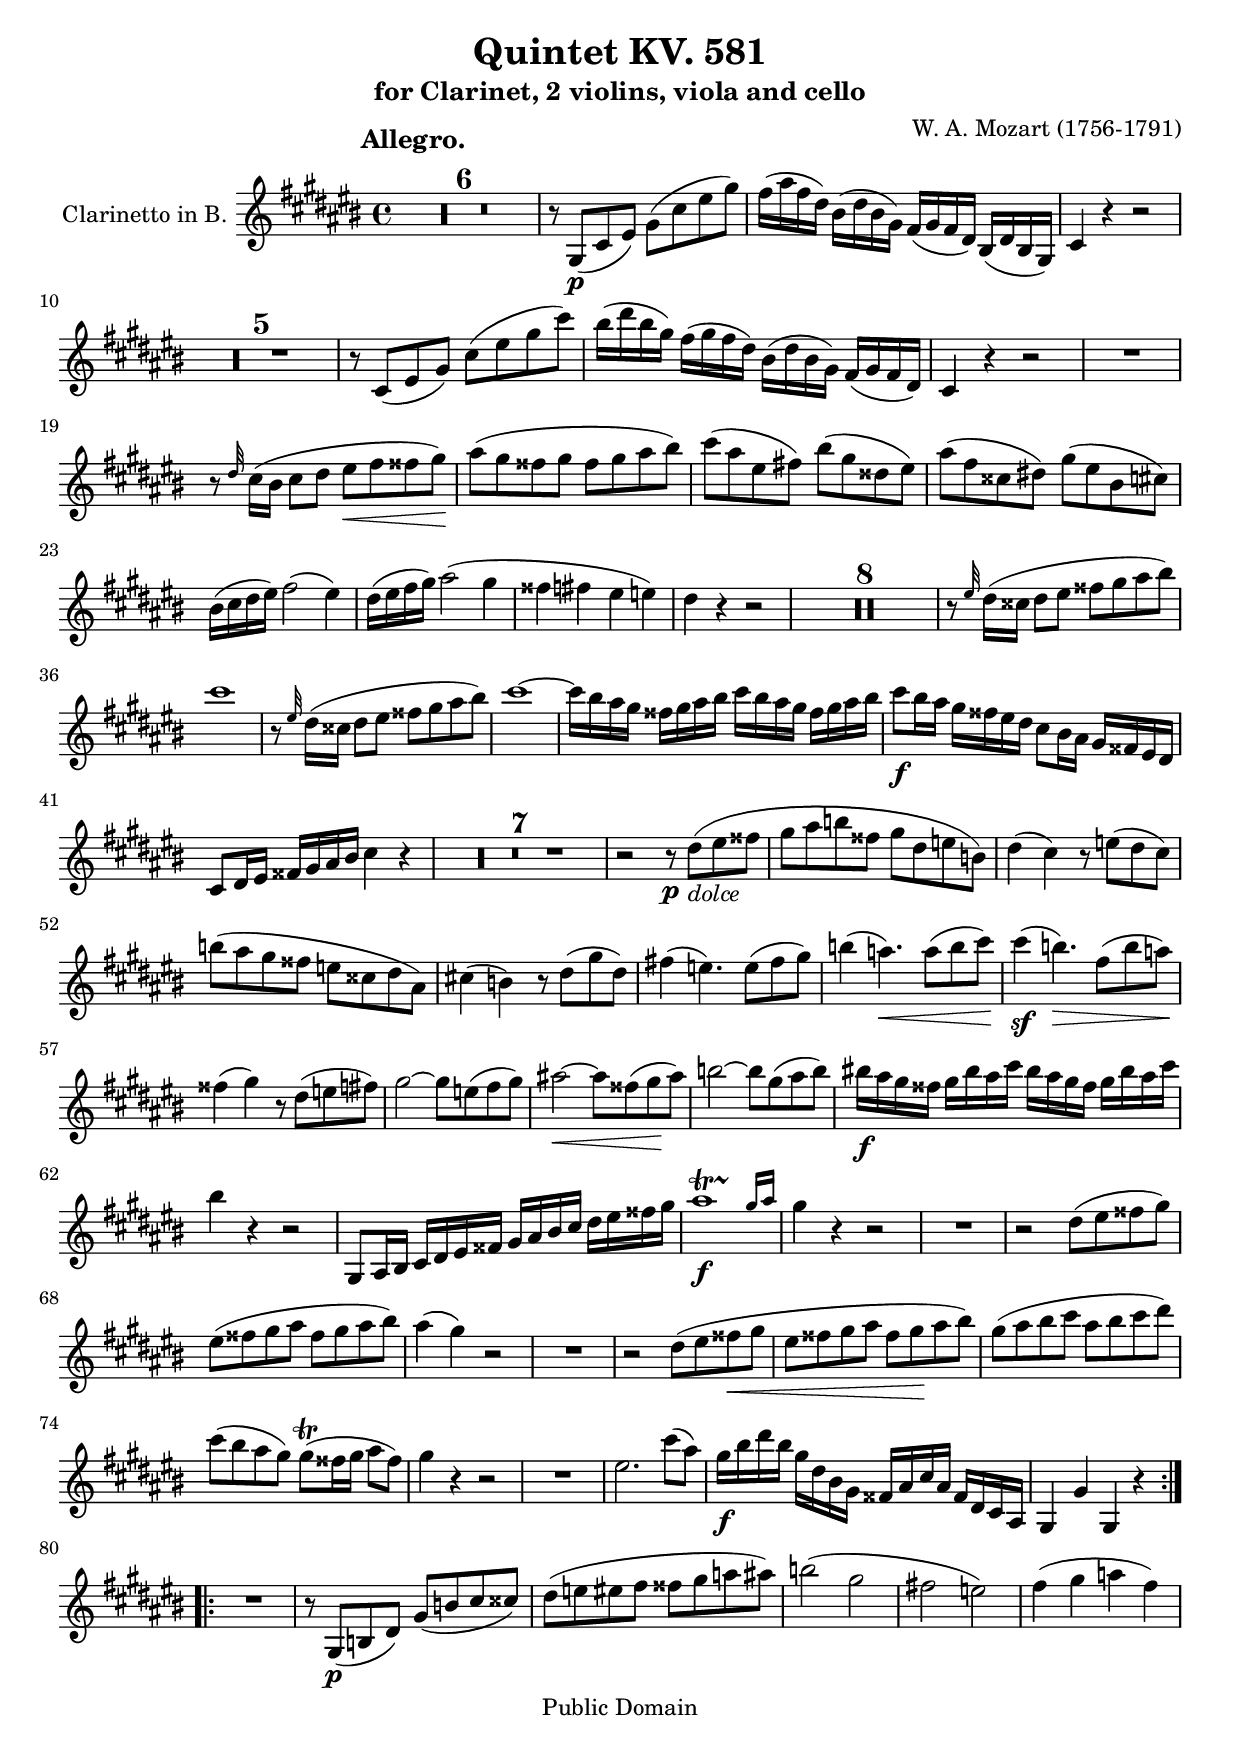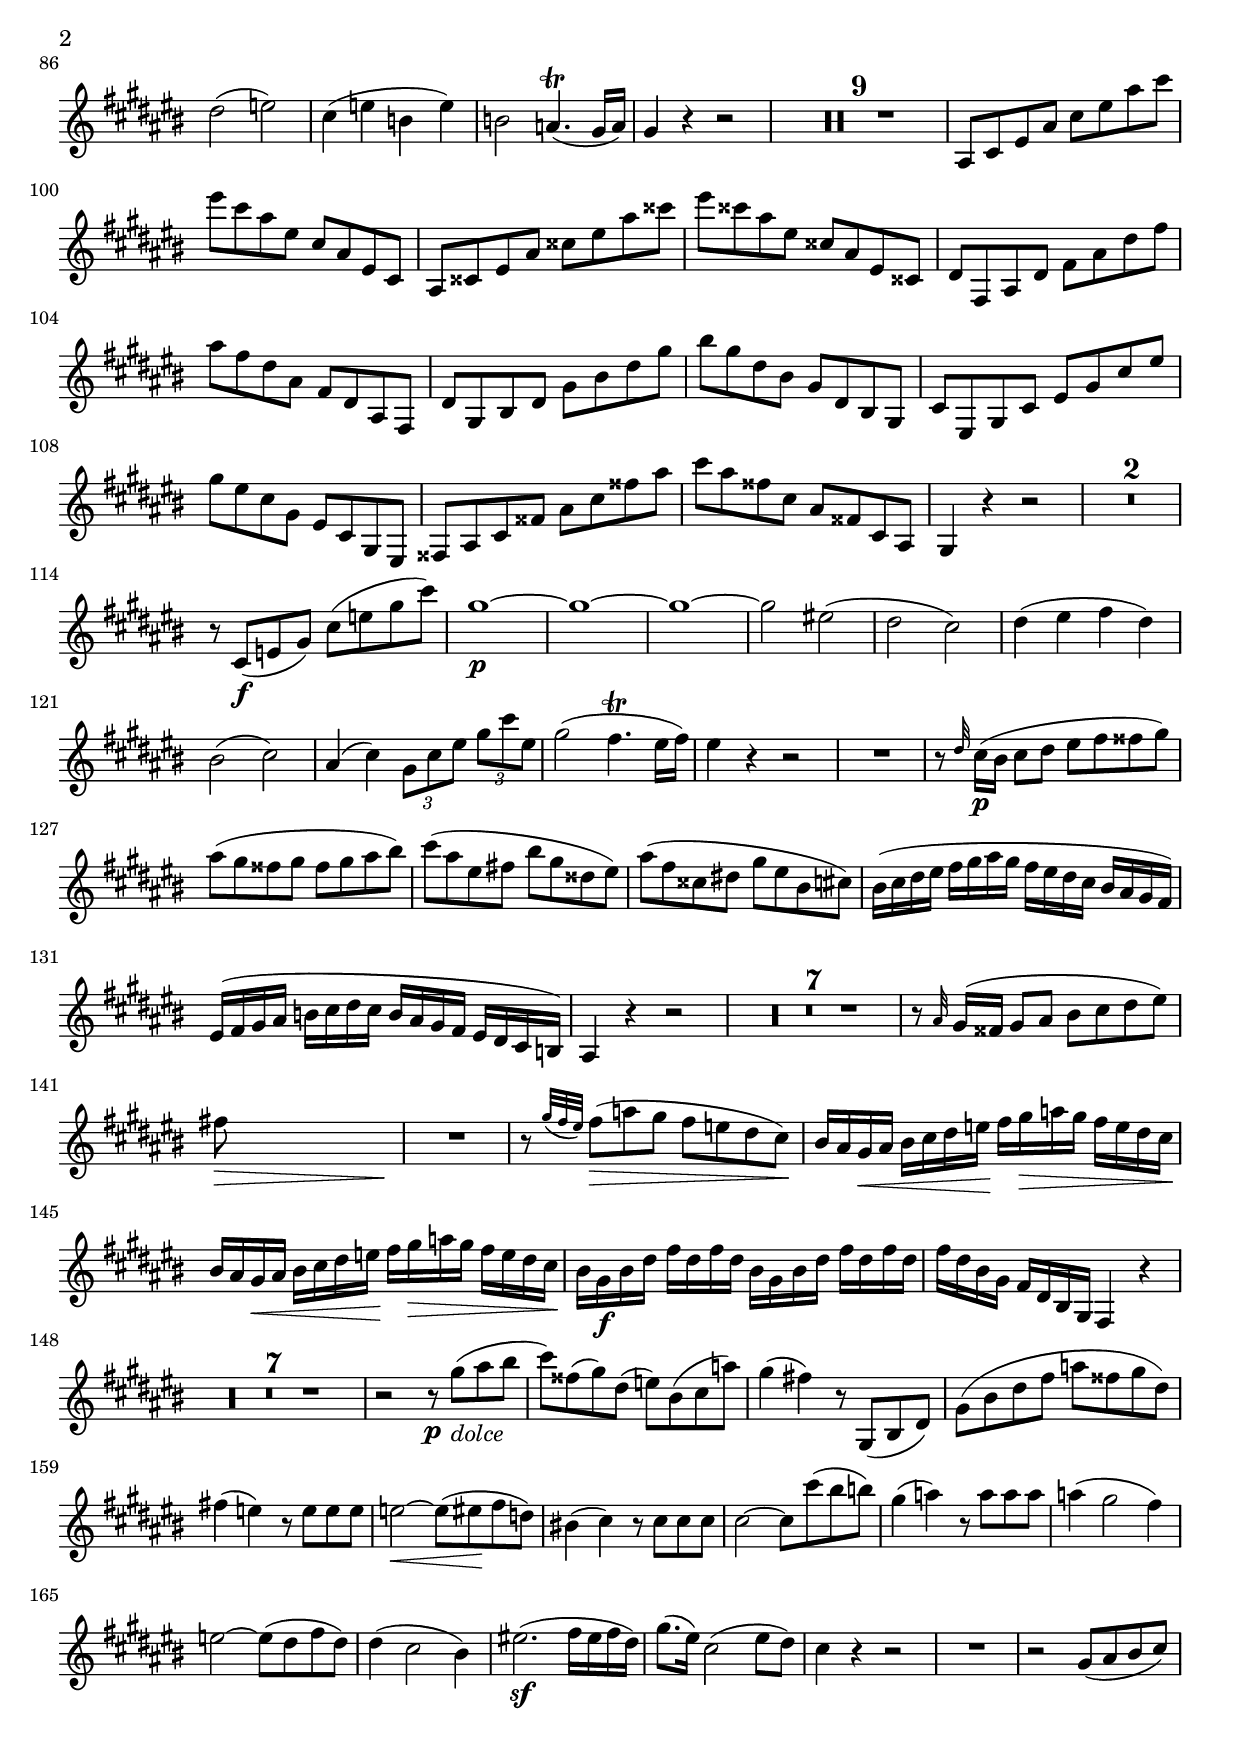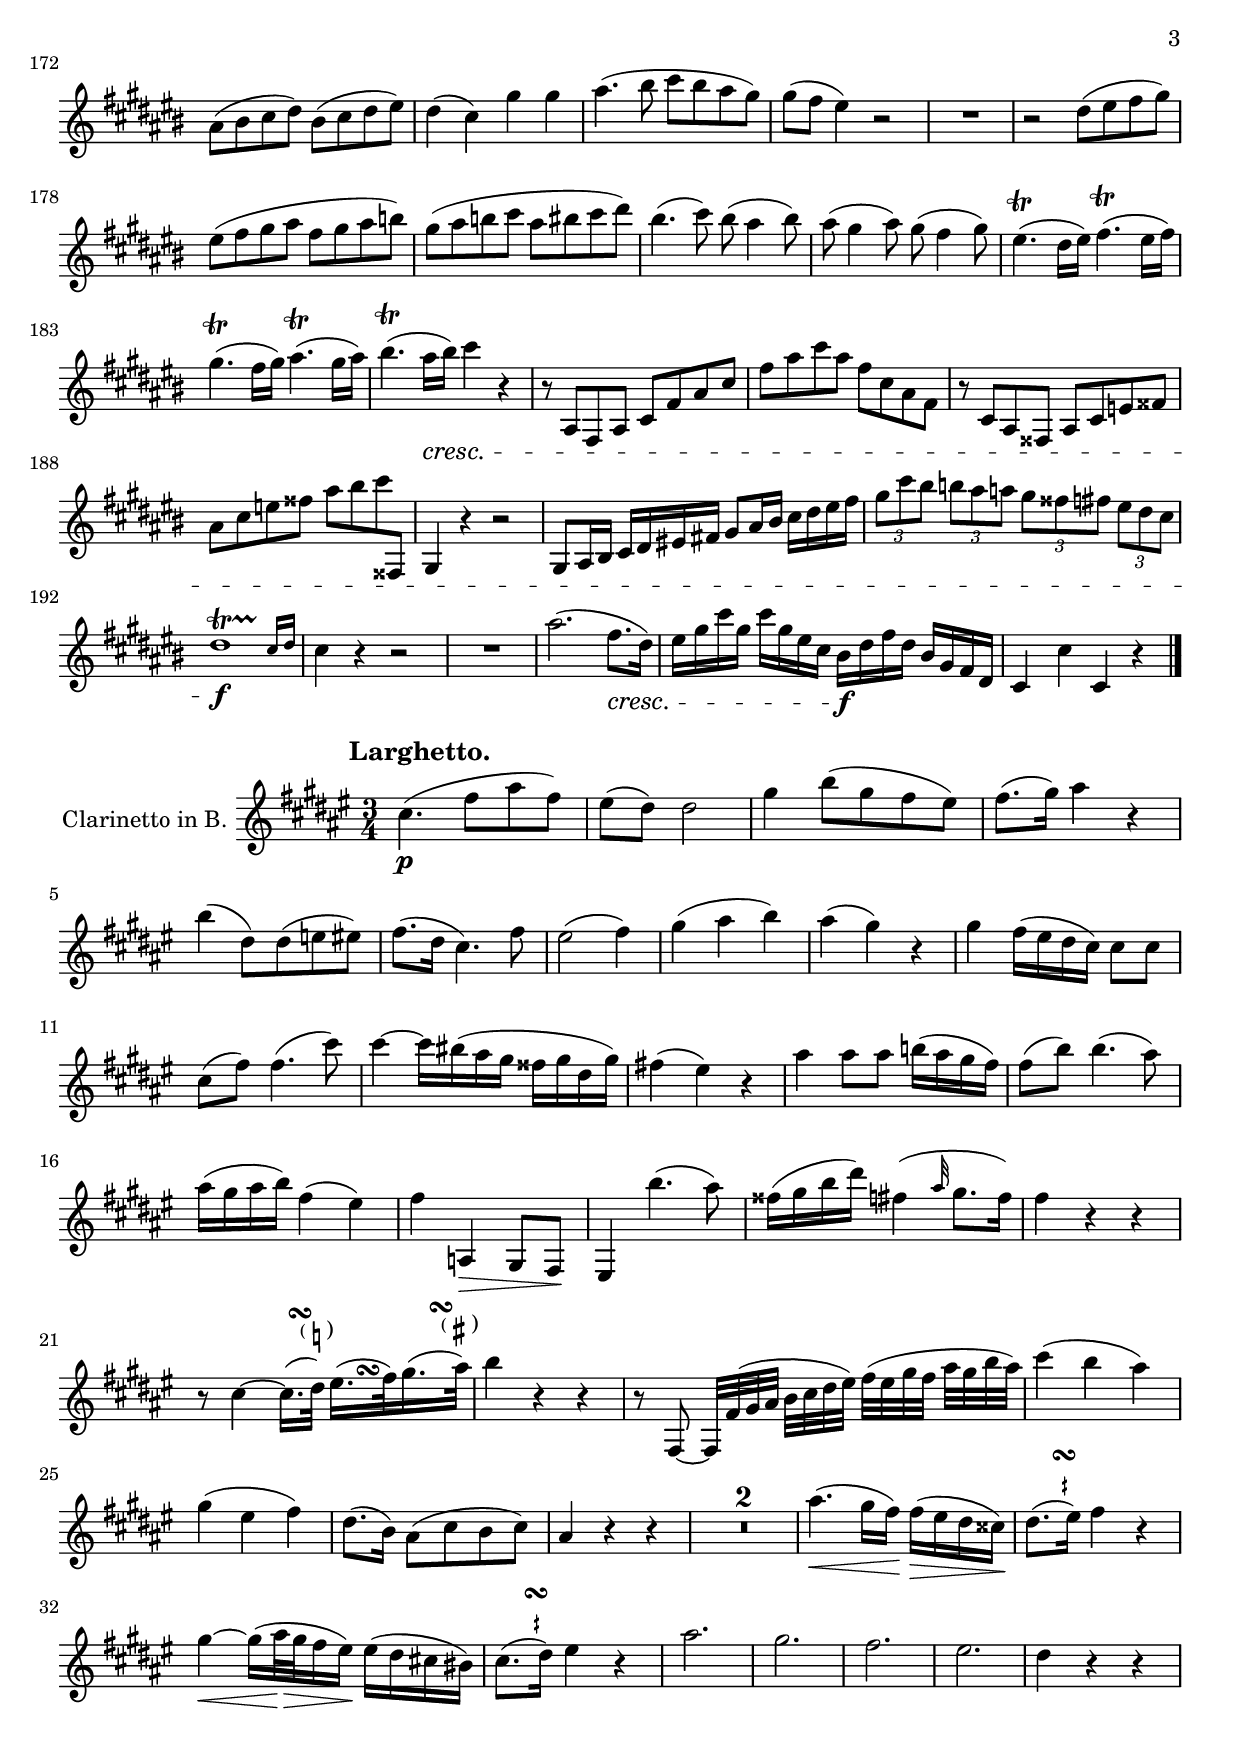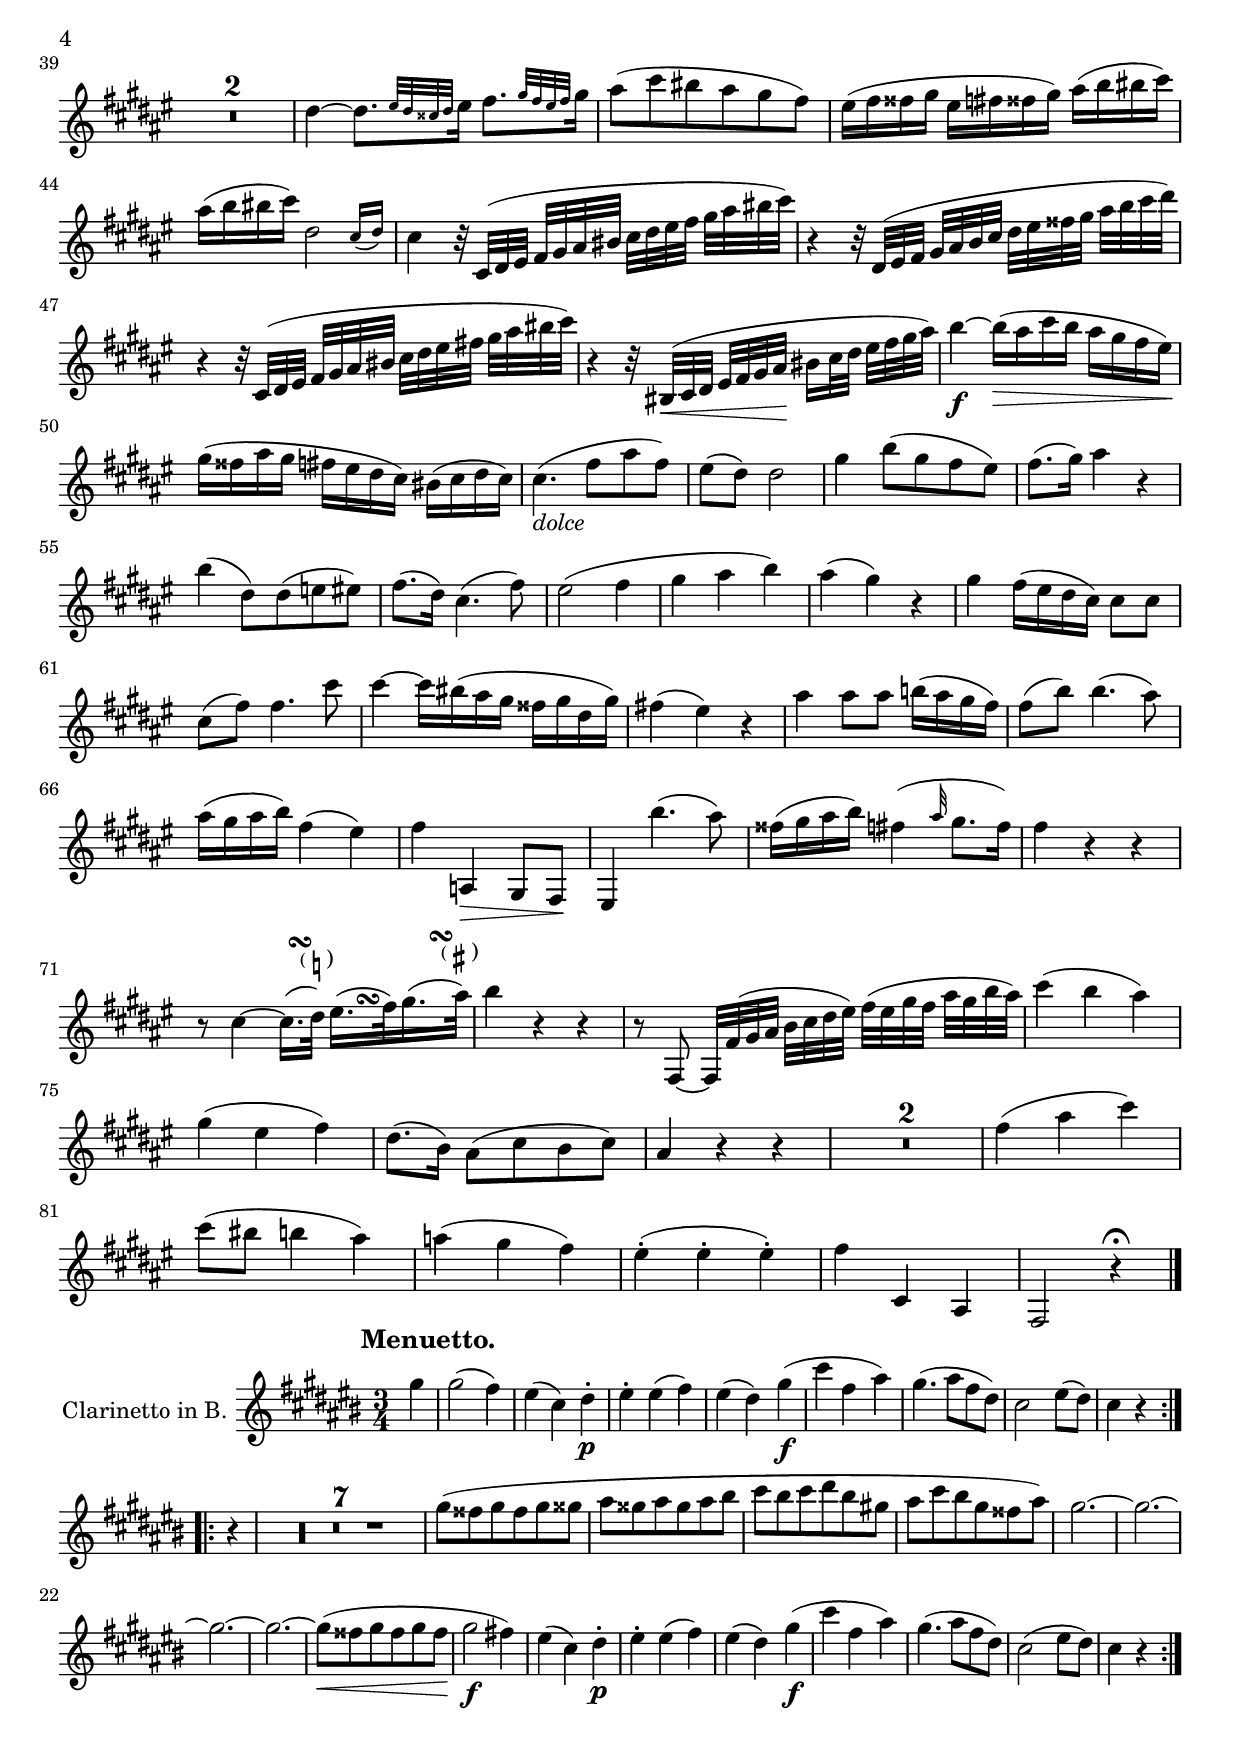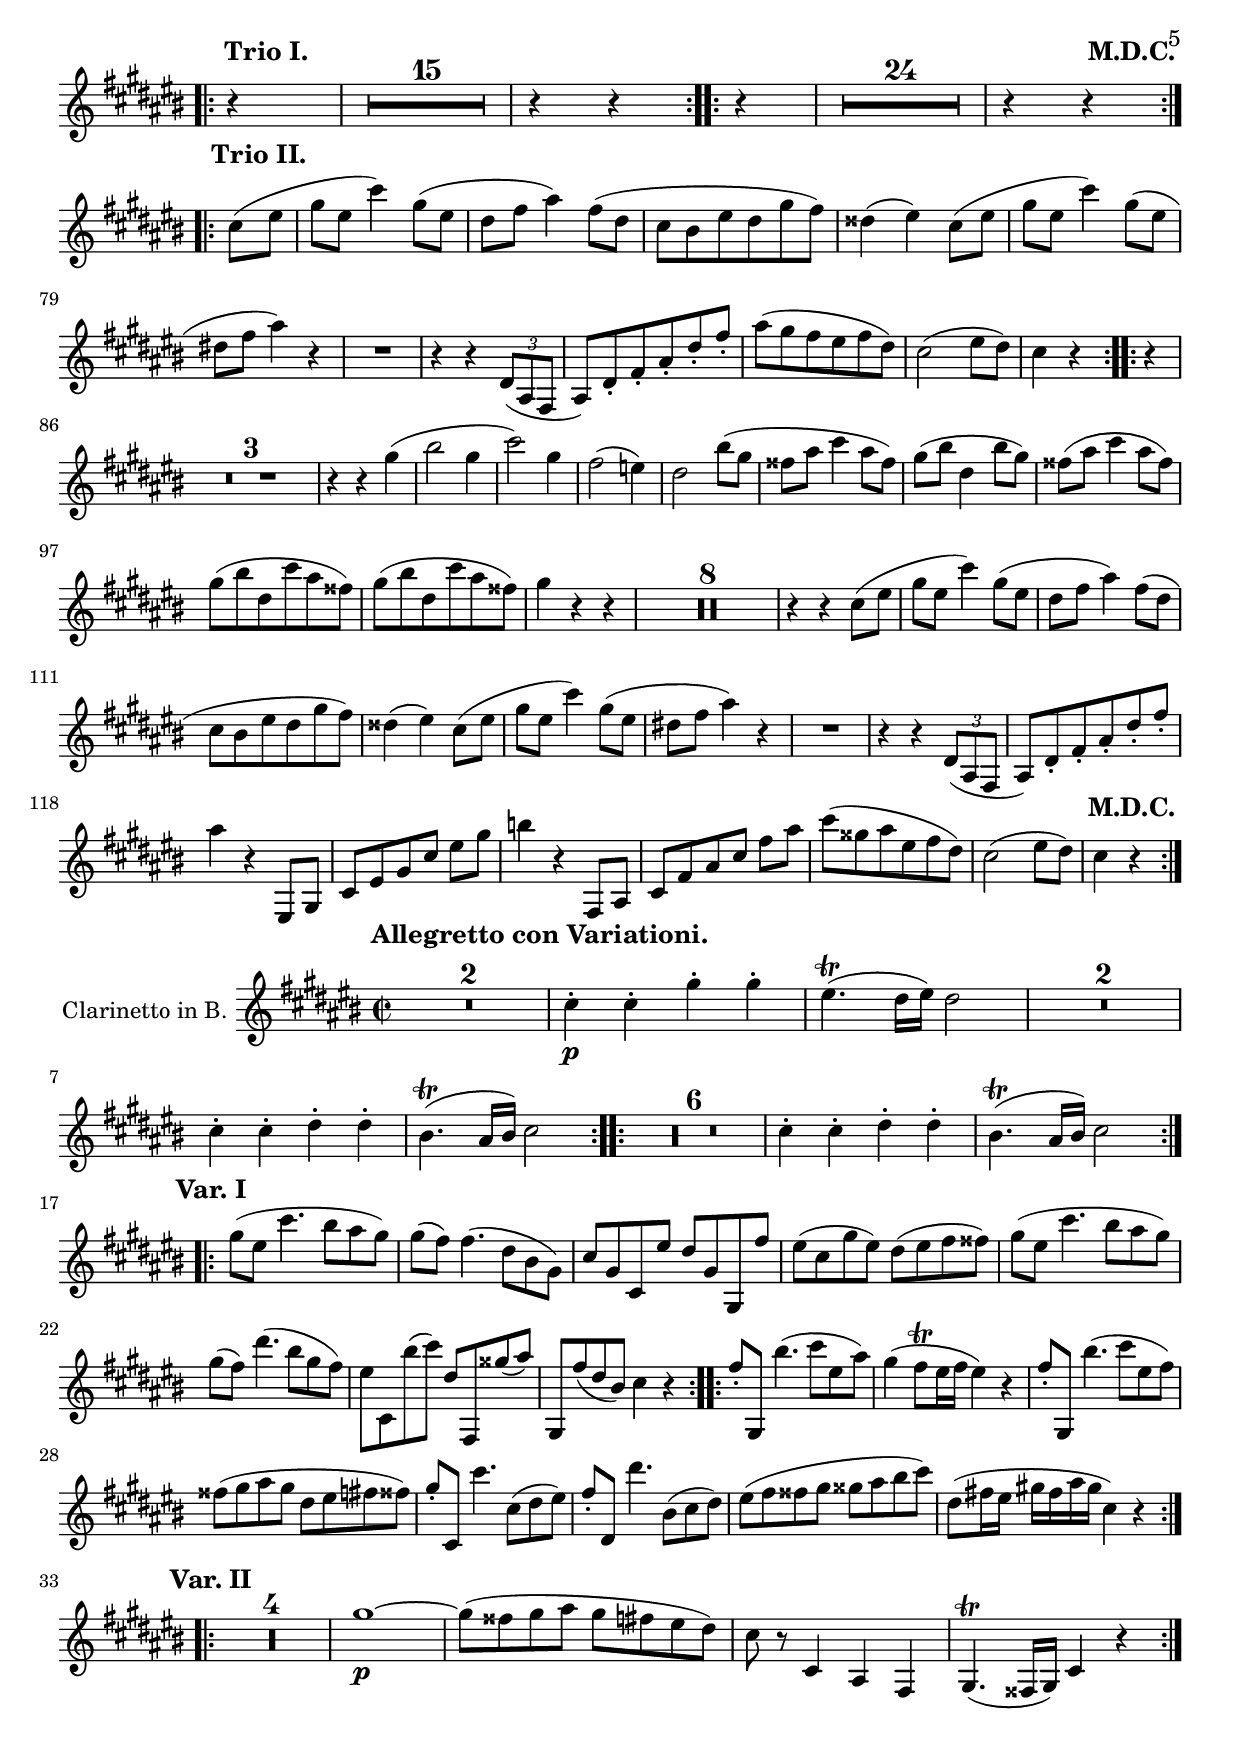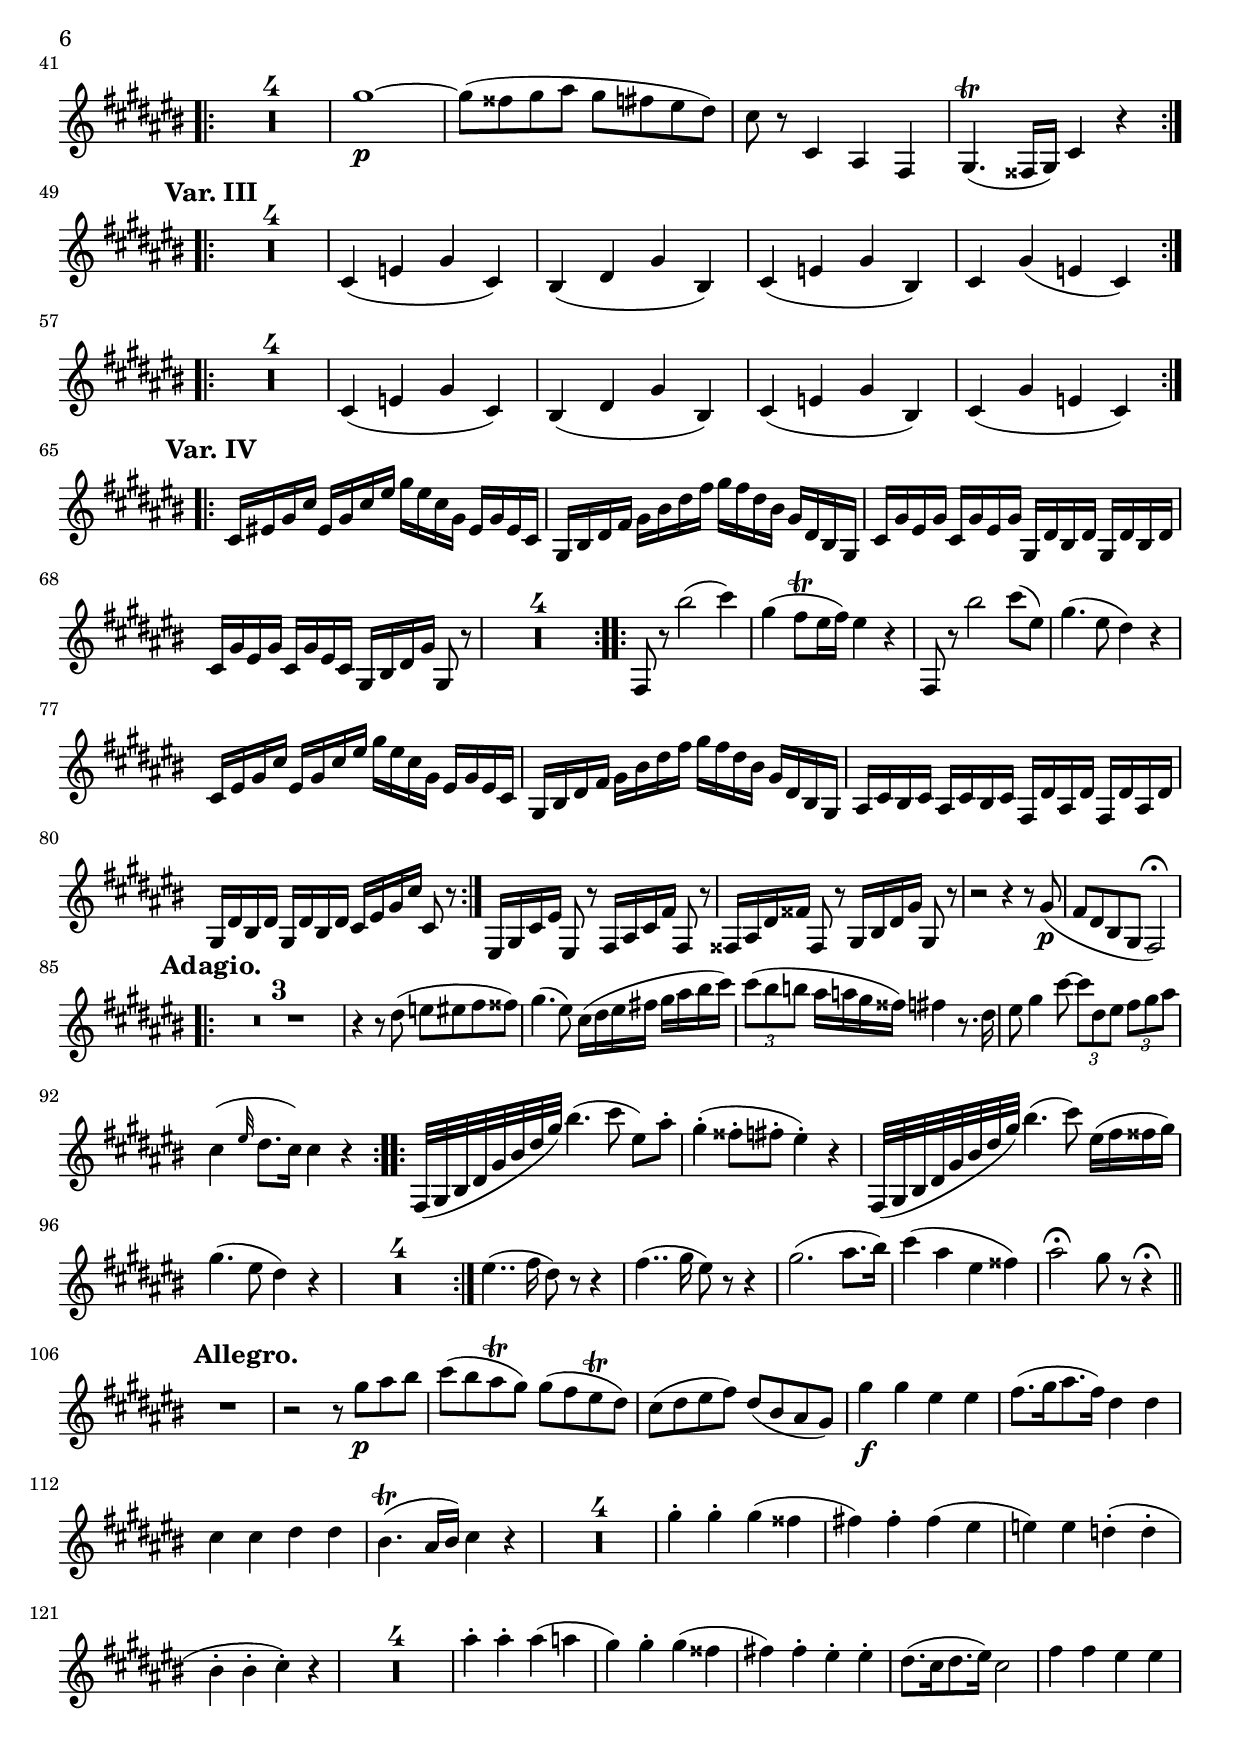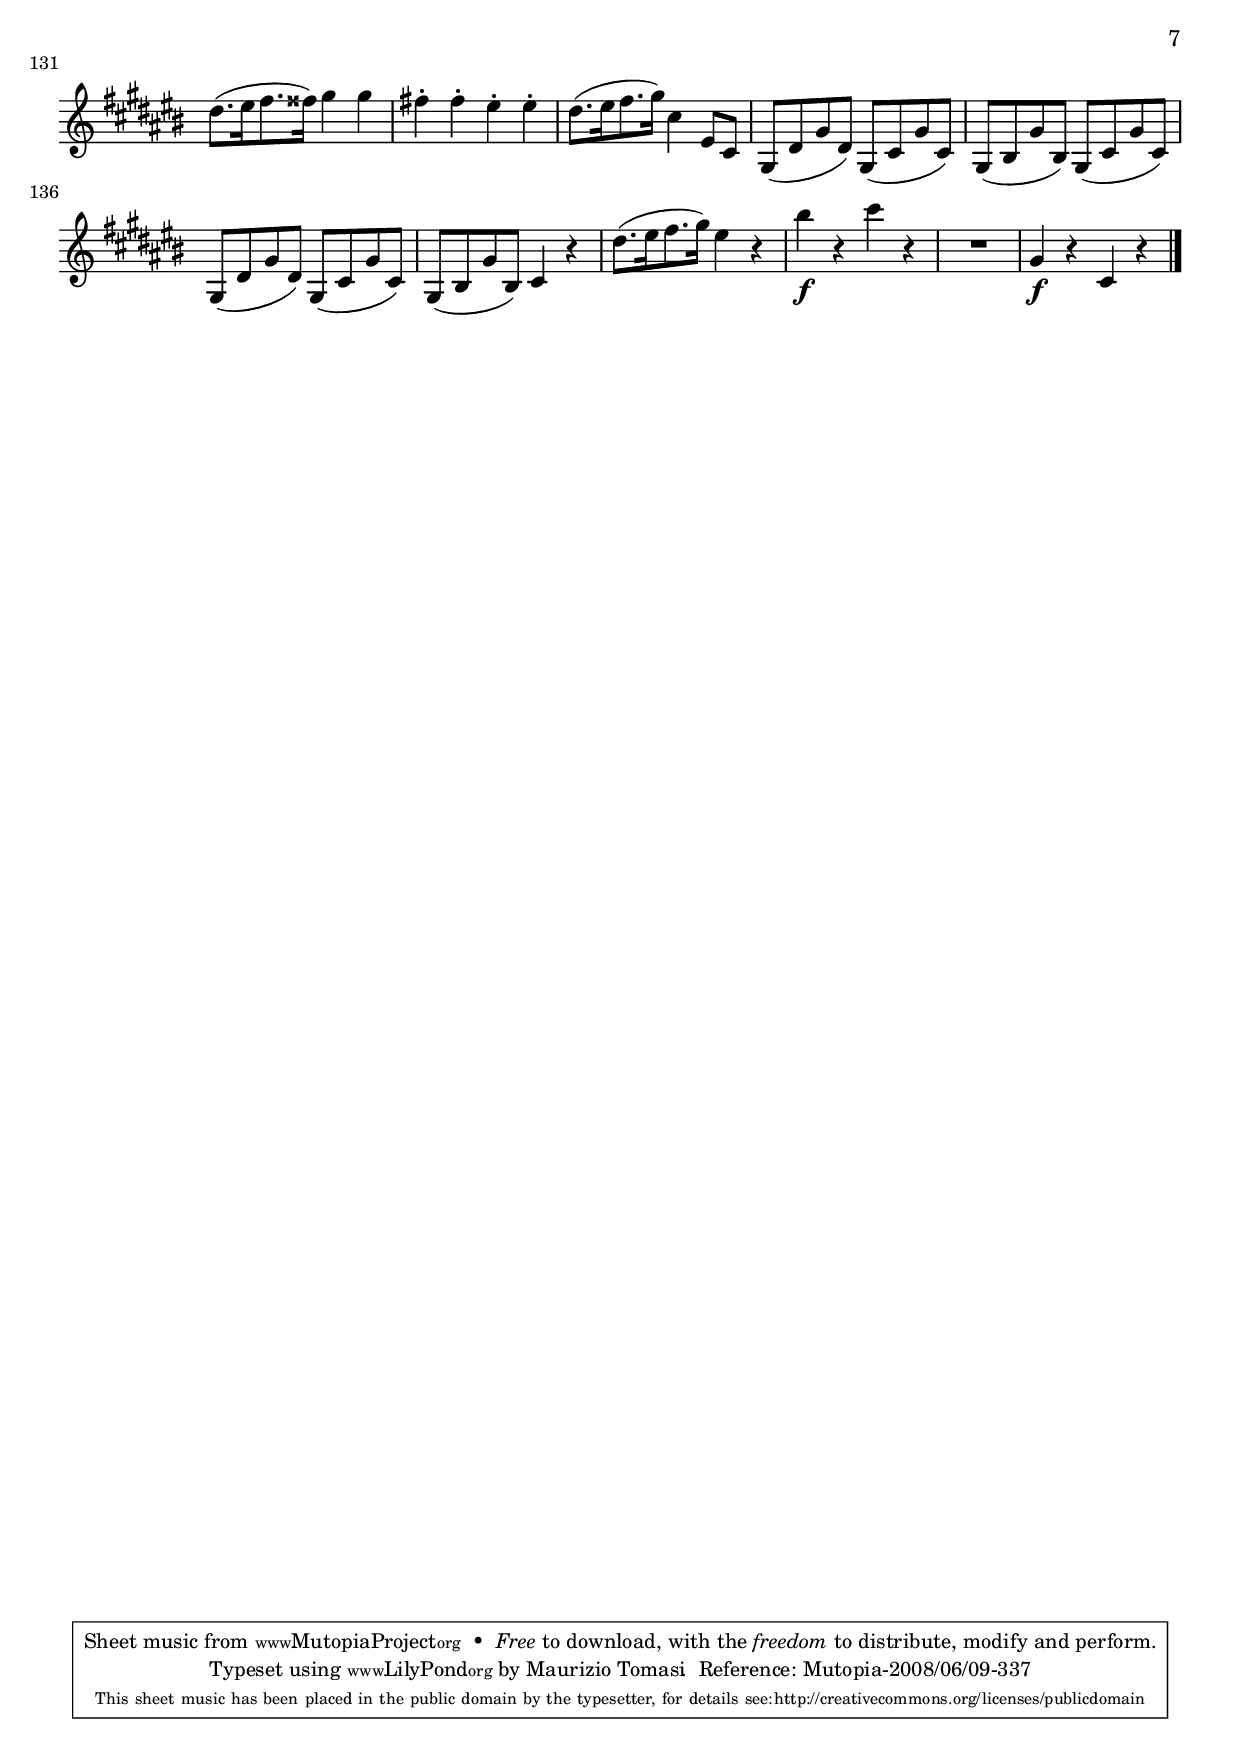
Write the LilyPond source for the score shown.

				% -*- LilyPond -*-

\include "defs.ly"
\version "2.10.10"

#(ly:set-option 'old-relative)
%%% -*- LilyPond -*-

\version "2.10.10"

clarinetFirstMov =  \relative g {
    \key c \major
    \clef violin

    \noTupletBracket
    \set tupletSpannerDuration = #(ly:make-moment 1 4)

    \repeat volta 2 {
	R1*6
	| r8  g[(\p c  e)]  g[( c e  g)]
	|  f16[( a f  d)]  b[( d b  g)]  f[( g f  d)]  b[( d b  g)]
	| c4 r r2

	% 10
	| R1*5
	| r8  c[( e  g)]  c[( e g  c)]
	|  b16[( d b  g)]  f[( g f  d)]  b[( d b  g)]  f[( g f  d)]
	| c4 r r2
	| R1
	| r8 \grace {
\override Stem   #'stroke-style = #"grace"
   \cue d'32 
  \revert Stem #'stroke-style }
  c16[( b]  c8[ d]  e[ \< f fis  g\!)]

%%% 20
	|  a[( g fis g]  fis[ g a  b)]
	|  c[( a e  f!)]  b[( g dis  e)]
	|  a[( f cis  d!)]  g[( e b  c)]
	|  b16[( c d  e)] f2(  e4)
	|  d16[( e f  g)] a2( g4
	| fis f e  es)
	| d4 r r2
	| R1*8

%%% 35
	| r8 \grace {
\override Stem   #'stroke-style = #"grace"
   \cue e32 
  \revert Stem #'stroke-style }
  d16[( cis]  d8[ e]  fis[ g a  b)]
	| c1
	| r8 \grace {
\override Stem   #'stroke-style = #"grace"
   \cue e,32 
  \revert Stem #'stroke-style }
  d16[( cis]  d8[ e]  fis[ g a  b)]
	| c1 ~
	|  c16[ b a g]  fis[ g a b]  c[ b a g]  fis[ g a b]

%%% 40
	|  c8[\f b16 a]  g[ fis e d]  c8[ b16 a]  g[ fis e d]
	|  c8[ d16 e]  fis[ g a b] c4 r
	| R1*7
	| r2 r8\p  d[(- \markup{\italic "dolce"} e fis]
	
%%% 50
        |  g[ a bes fis]  g[ d es  bes)]
	| d4(  c) r8  es8[( d  c)]
	|  bes'[( a g fis]  es[ cis d  a)]
	| c!4(  bes) r8  d[( g  d)]
	| f!4(  es4.)  es8[( f  g)]
	| bes4(  as4.) \<  as8[( bes  c\!)]
	| c4(\sf  bes4.) \>  f8[( bes  as\!)]
	| fis4(  g) r8  d[( es  f)]
	| g2 ~  g8[ es( f  g)]
	| a!2 \< ~  a8[ fis(  g\!  a)]

%%% 60
	| bes2 ~  bes8[ g( a  bes)]
	|  b!16[\f a g fis]  g[ b a c]  b[ a g fis]  g[ b a c]
	| b4 r r2
	|  g,,8[ a16 b]  c[ d e fis]  g[ a b c]  d[ e fis g]
	| << a1\f\startTrillSpan
	     { s2. s8\stopTrillSpan \tiny \stemUp g16[ a] \stemNeutral \normalsize } >>
	| g4 r r2
	| R1
	| r2  d8[( e fis  g)]
	|  e[( fis g a]  fis[ g a  b)]
	| a4(  g) r2

%%% 70
	| R1
	| r2  d8[( e fis \< g]
	|  e[ fis g a]  fis[  g\! a  b)]
	|  g[( a b c]  a[ b c  d)]
	|  c[( b a  g)]  g[(\trill fis16 g]  a8[  fis)]
	| g4 r r2
	| R1
	| e2.  c'8[(  a)]
	|  g16[\f b d b]  g[ d b g]  fis[ a c a]  fis[ d c a]
	| g4 g' g, r
    }

    \repeat volta 2 {

%%% 80
        | R1
	| r8  g[(\p bes  d)]  g[( bes c  cis)]
	|  d[( es e f]  fis[ g as  a)]
	| bes2( g
	| f!  es)
	| f4( g as  f)
	| d2(  es)
	| c4( es bes  es)
	| bes2 as4.(\trill  g16[  as)]
	| g4 r r2

%%% 90
	| R1*9
	|  a,8[ c e a]  c[ e a c]

%%% 100
	|  e[ c a e]  c[ a e c]
	|  a[ cis e a]  cis[ e a cis]
	|  e[ cis a e]  cis[ a e cis]
	|  d[ f, a d]  f[ a d f]
	|  a[ f d a]  f[ d a f]
	|  d'[ g, b d]  g[ b d g]
	|  b[ g d b]  g[ d b g]
	|  c[ e, g c]  e[ g c e]
	|  g[ e c g]  e[ c g e]
	|  fis[ a c fis]  a[ c fis a]

%%% 110
	|  c[ a fis c]  a[ fis c a]
	| g4 r r2
	| R1*2
	| r8  c[(\f es  g)]  c[( es g  c)]
	| g1\p ~
	| g ~
	| g ~
	| g2 e!(
	|d  c)

%%% 120
	| d4( e f  d)
	| b2(  c)
	| a4(  c) \times 2/3 {  g8[ c e]  g[ c e,] }
	| g2( f4.\trill  e16[  f)]
	| e4 r r2
	| R1
	| r8 \grace {
\override Stem   #'stroke-style = #"grace"
   \cue d32 
  \revert Stem #'stroke-style }
  c16[(\p b]  c8[ d]  e[ f fis  g)]
	|  a[( g fis g]  fis[ g a  b)]
	|  c[( a e f!]  b[ g dis  e)]
	|  a[( f cis d!]  g[ e b  c)]

%%% 130
	|  b16[( c d e]  f[ g a g]  f[ e d c]  b[ a g  f)]
	|  e[( f g a]  bes[ c d c]  bes[ a g f]  e[ d c  bes)]
	| a4 r r2
	| R1*7

%%% 140
	| r8 \grace {
\override Stem   #'stroke-style = #"grace"
   \cue a'32 
  \revert Stem #'stroke-style }
  g16[( fis]  g8[ a]  b[ c d  e)]
	| << f! \context Voice = "x" { s4 \> s2  s4\! } >>
	| R1
	| r8 \grace {
\override Stem   #'stroke-style = #"grace"
    g32[( f  e)] 
  \revert Stem #'stroke-style }
  f8[( \> as g]  f[ es d  c\!)]
	|  b16[ a g \< a]  b[ c d  es\!]  f[ g \> as g]  f[ es d  c\!]
	|  b[ a g \< a]  b[ c d  es\!]  f[ g \> as g]  f[ es d  c\!]
	|  b16[ g\f b d]  f[ d f d]  b[ g b d]  f[ d f d]
	|  f[ d b g]  f[ d b g] f4 r
	| R1*7

%%% 155
	| r2 r8 \p  g''[(- \markup{\italic "dolce"} a b]
	|   c)[ fis,(  g) d(]   es)[ b( c  as')]
	| g4(  f!) r8  g,,[( b  d)]
	|  g[( b d f]  as[ fis g  d)]
	| f!4(  es) r8  es[ es es]

%%% 160
	| << { es2 ~  es8[( e f  des)] } \context Voice = "x" { s2 \< s8  s4.\! } >>
	| b!4(  c) r8  c[ c c]
	| c2 ~  c8[ c'( b  bes)]
	| g4(  as) r8  as[ as as]
	| as4( g2  f4)
	| es2 ~  es8[( d f  d)]
	| d4( c2  b4)
	| e!2.(\sf  f16[ e f  d)]
	|  g8.[(  e16)] c2(  e8[  d)]
	| c4r r2

%%% 170
	| R1
	| r2  g8[( a b  c)]
	|  a[( b c  d)]  b[( c d  e)]
	| d4(  c) g'g
	| a4.( b8  c[ b a  g)]
	|  g[( f]  e4) r2
	| R1
	| r2  d8[( e f  g)]
	|  e[( f g a]  f[ g a  bes)]
	|  g[( a bes c]  a[ b c  d)]

%%% 180
	| b4.(  c8) b( a4  b8)
	| a( g4  a8) g( f4  g8)
	  \override Script
            #'extra-offset = #'(0.0 . 1.0)
	| e4.(\trill  d16[  e)] f4.(\trill  e16[  f)]
	| g4.(\trill  f16[  g)] a4.(\trill  g16[  a)]
	| b4.(\trill\cresc  a16[  b)] c4 r
	  \revert Script
 #'extra-offset
	| r8  a,,[\parentF f a]  c[ f a c]
	|  f[ a c a]  f[ c a f]
	| r  c[ a fis]  a[ c es fis]
	|  a[ c es fis]  a[ b c 
	  \once \override Beam   #'direction = #-1 fis,,,]
	| g4 r r2

%%% 190
	|  g8[ a16 b]  c[ d e! f!]  g8[ a16 b]  c[ d e f]
	| \times 2/3 {  g8[ c b]  bes[ a as]  g[ fis f]  e[ d c] }
	| << d1\f\startTrillSpan
	     { s2. s8\stopTrillSpan \tiny \stemUp c16[ d] \stemNeutral \normalsize } >>
	| c4 r r2
	| R1
	| a'2.(\cresc  f8.[  d16)]
	|  e16[ g c g]  c[ g e c]  b[\f d f d]  b[ g f d]
	| c4 c' c, r
    }
}


\score {
  \context Staff <<
    \override Score.BarNumber   #'padding = #3
    \set Score.skipBars = ##t
    \set Staff.autoBeaming = ##f
    \set Staff.midiInstrument = #"clarinet"
    \set Staff.instrumentName = "Clarinetto in B."

    \time 4/4

    \transpose a ais {\clarinetFirstMov}
    \context Voice = "markings" { \markingsI }
  >>

  
%  \midi {
%   \context {
%      \Score
%      tempoWholesPerMinute = #(ly:make-moment 120 4)
%    }
%  }

  \layout { 
    indent = 3.0\cm 
  }
}

%%% -*- LilyPond -*-

#(ly:set-option 'old-relative)

\version "2.10.10"

clarinetSecondMov =  \relative c'' {
  \key f \major
  \clef violin

  \noTupletBracket
  \set tupletSpannerDuration = #(ly:make-moment 1 4)

  c4.(\p  f8[ a  f)]
  |  e[(  d)] d2
  | g4  bes8[( g f  e)]
  |  f8.[(  g16)] a4 r
  | bes(   d,8)[ d( es  e)]
  |  f8.[( d16]  c4.) f8
  | e2(  f4)
  | g( a  bes)
  | a(  g) r

%%% 10
  | g4  f16[( e d  c)]  c8[ c]
  |  c[(  f)] f4.(  c'8)
  | c4 ~  c16[ b( a g]  fis[ g d  g)]
  | f!4(  e) r
  | a  a8[ a]  bes!16[( a g  f)]
  |  f8[(  bes)] bes4.(  a8)
  |  a16[( g a  bes)] f4(  e)
  | f as,, \>  g8[  f\!]
  | e4 bes'''4.(  a8)
  |  fis16[( g bes  d)] f,4( \grace {
    \override Stem   #'stroke-style = #"grace"
    \cue a32 
    \revert Stem #'stroke-style }
  g8.[  f16)]

%%% 20
  | f4 r r
  | << 
    { r8 c4 ~  c16.[(  d32)]
      e16.[(  f32) g16.(  a32)] }
    { s4. s16 \once \override TextScript #'script-priority = #-100 
      s16^\turn^\markup { \tiny ( \natural ) } s16 s16\turn s16 
      \once \override TextScript #'script-priority = #-100 
      s16^\turn^\markup { \tiny ( \sharp ) } } >>
  | bes4 r r
  | r8 f,,8 ~  f32[ f'( g a]  bes[ c d  e)]  f[( e g f]  a[ g bes  a)]
  | c4( bes  a)
  | g( e  f)
  |  d8.[(  bes16)]  a8[( c bes  c)]
  | a4 r r
  | R2.*2

%%% 30
  | a'4.( \<  g16[  f\!)]  f16[( \> e d  cis\!)]
  | << {  d8.[(  e16)] }
       \context Voice = "x"         {
	 s8 s8^\markup 
	 {
	   \center-align {
	     \musicglyph #"scripts.turn"
	     \teeny \semisharp 
	   }
	 }
       }
     >> f4 r
  | g4 \< ~  g16[(  a32\! \> g f16  e\!)]  e[( d c!  b!)]
  | << {  c8.[(  d16)] }
       \context Voice = "x"         {
	 s8 s8^\markup 
	 {
	   \center-align {
	     \musicglyph #"scripts.turn"
	     \teeny \semisharp 
	   }
	 }
       }
     >> e4 r
  | a2.
  | g
  | f
  | e
  | d4 r r
  | R2.*2

%%% 41
  | d4 ~  d8.[ \grace {
    \override Stem   #'stroke-style = #"grace"
    e32[ d cis d] 
    \revert Stem #'stroke-style }
	       e16]  f8.[ \grace {
		 \override Stem   #'stroke-style = #"grace"
		 g32[ f e f] 
		 \revert Stem #'stroke-style }
			  g16 ]
  |  a8[( c b a g  f)]
  |  e16[( f fis g]  e[ f fis  g)]  a[( bes b  c)]
  |  a[( bes b  c)] << d,2 \context Voice = "x" { s4. \tiny \stemUp  c16[(  d)] } >>
  | c4 r32  c,[( d e]  f[ g a b]  c[ d e f]  g[ a b  c)]
  | r4 r32  d,,[( e f]  g[ a bes c]  d[ e fis g]  a[ bes c  d)]
  | r4 r32  c,,[( d e]  f[ g a b]  c[ d e f!]  g[ a b  c)]
  | r4 r32  b,,[( \< c d]  e[ f g  a\!]  b16[ c32 d]  e[ f g  a)]
  | bes4\f ~  bes16[( \> a c bes]  a[ g f  e\!)]

%%% 50
  |  g[( fis a g]  f[ e d  c)]  b[( c d  c)]
  | c4.(- \markup{\italic "dolce"}  f8[ a  f)]
  |  e[(  d)] d2
  | g4  bes8[( g f  e)]
  |  f8.[(  g16)] a4 r
  | bes(   d,8)[ d( es  e)]
  |  f8.[(  d16)] c4.(  f8)
  | e2( f4
  | g a  bes)
  | a(  g) r

%%% 60
  | g4  f16[( e d  c)]  c8[ c]
  |  c[(  f)] f4. c'8
  | c4 ~  c16[ b( a g]  fis[ g d  g)]
  | f!4(  e) r
  | a  a8[ a]  bes!16[( a g  f)]
  |  f8[(  bes)] bes4.(  a8)
  |  a16[( g a  bes)] f4(  e)
  | f as,, \>  g8[  f\!]
  | e4 bes'''4.(  a8)
  |  fis16[( g a  bes)] f4( \grace {
    \override Stem   #'stroke-style = #"grace"
    \cue a32 
    \revert Stem #'stroke-style }
  g8.[  f16)]

%%% 70
  | f4 r r
  | << 
    { r8 c4 ~  c16.[(  d32)]
      e16.[(  f32) g16.(  a32)] }
    { s4. s16 \once \override TextScript #'script-priority = #-100 
      s16^\turn^\markup { \tiny ( \natural ) } s16 s16\turn s16 
      \once \override TextScript #'script-priority = #-100 
      s16^\turn^\markup { \tiny ( \sharp ) } } >>
  | bes4 r r
  | r8 f,,8 ~  f32[ f'( g a]  bes[ c d  e)]  f[( e g f]  a[ g bes  a)]
  | c4( bes  a)
  | g( e  f)
  |  d8.[(  bes16)]  a8[( c bes  c)]
  | a4 r r
  | R2.*2

%%% 80
  | f'4( a  c)
  |  c8[( b] bes4  a)
  | as( g  f)
  | e(-. e-.  e)-.
  | f c, a
  | f2 r4\fermata
}


\score {
  \context Staff <<
    \override Score.BarNumber   #'padding = #3
    \set Score.skipBars = ##t
    \set Staff.autoBeaming = ##f
    \set Staff.midiInstrument = #"clarinet"
    \set Staff.instrumentName = "Clarinetto in B."

    \time 3/4

    \transpose a ais {\clarinetSecondMov}
    \context Voice = "markings" { \markingsII }
  >>

  
%  \midi {
%    \context {
%      \Score
%      tempoWholesPerMinute = #(ly:make-moment 55 4)
%    }
%  }

  \layout { 
    indent = 3.0\cm 
  }
}

#(ly:set-option 'old-relative)
%%% -*- LilyPond -*-

\version "2.10.10"

clarinetThirdMov =  \relative g'' {
    \key c \major
    \clef violin

    \noTupletBracket
    \set tupletSpannerDuration = #(ly:make-moment 1 4)

    \repeat volta 2 {
	g4
	| g2(  f4)
	| e(  c) d-.\p
	| e-. e(  f)
	| e(  d) g(\f c f,  a)
	| g4.(  a8[ f  d)]
	| c2  e8[(  d)]
	| c4 r
    }

    \repeat volta 2 {
	r4
%%% 9
	| R2.*7
	|  g'8[( fis g fis g gis]
	|  a[ gis a gis a b]
	|  c[ b c d b g!]
	|  a[ c b g fis  a)]

%%% 20
	| g2. ~
	| g ~
	| g ~
	| g ~ 
	|  g8[( \< fis g fis g  fis\!]
	| g2\f  f!4)
	| e(  c) d-.\p
	| e-. e(  f)
	| e(  d) g(\f
	| c f,  a)

%%% 30
	| g4.(  a8[ f  d)]
	| c2(  e8[  d)]
	| c4 r
    }

    % Trio I

    \break

    \repeat volta 2 {
        r4
	| R2.*15
	| r4 r
    }

    \repeat volta 2 {
        r4
	| R2.*24
	| r4 r
    }

    % Trio II

    \break

    \repeat volta 2 {
         c8[(\parentP e]
	|  g[ e]  c'4)  g8[( e]
	|  d[ f]  a4)  f8[( d]
	|  c[ b e d g  f)]
	| dis4(  e)  c8[( e]
	|  g[ e]  c'4)  g8[( e]
	|  d![ f]  a4) r

%%% 80
	| R2.
	| r4 r \times 2/3 {  d,,8[( a f] }
	|   a8)[ d-. f-. a-. d-. f-.]
	|  a[( g f e f  d)]
	| c2(  e8[  d)]
	| c4 r
    }

    \repeat volta 2 {
        r4
	| R2.*3

%%% 90
	| r4 r g'(
	| b2 g4
	|  c2) g4
	| f2(  es4)
	| d2  b'8[( g]
	|  fis[ a] c4  a8[  fis)]
	|  g[( b] d,4  b'8[  g)]
	|  fis[( a] c4  a8[  fis)]
	|  g[( b d, c' a  fis)]
	|  g[( b d, c' a  fis)]
	| g4 r r

%%% 100
	| R2.*8
        | r4 r  c,8[( e]
	|  g[ e]  c'4)  g8[( e]

%%% 110
	|  d[ f]  a4)  f8[( d]
	|  c[ b e d g  f)]
	| dis4(  e)  c8[( e]
	|  g[ e]  c'4)  g8[( e]
	|  d![ f]  a4) r
	| R2.
	| r4 r \times 2/3 {  d,,8[( a f] }
	|   a8)[ d-.f-. a-. d-. f-.]
	| a4 r  e,,8[ g]
	|  c[ e g c]  e[ g]

%%% 120
	| bes4 r  f,,8[ a]
	|  c[ f a c]  f[ a]
	|  c[( gis a e f  d)]
	| c2(  e8[  d)]
	| c4 r
    }
}


\score {
  \context Staff <<
    \override Score.BarNumber   #'padding = #3
    \set Score.skipBars = ##t
    \set Staff.autoBeaming = ##f
    \set Staff.midiInstrument = #"clarinet"
    \set Staff.instrumentName = "Clarinetto in B."

    \time 3/4
    \partial 4

    \transpose a ais {\clarinetThirdMov}
    \context Voice = "markings" { \markingsIII }
    \context Voice=markingsBis { \markingsIIIbis }
  >>

  
%  \midi {
%    \context {
%      \Score
%      tempoWholesPerMinute = #(ly:make-moment 140 4)
%    }
%  }

  \layout { 
    indent = 3.0\cm 
  }
}

#(ly:set-option 'old-relative)
%%% -*- LilyPond -*-

\version "2.10.10"

clarinetFourthMov =  \relative c'' {
    \key c \major
    \clef violin

    \noTupletBracket
    \set tupletSpannerDuration = #(ly:make-moment 1 4)

    \repeat volta 2 {
	R1*2
	| c4-.\p c-. g'-. g-.
	| e4.(\trill  d16[  e)] d2
	| R1*2
	| c4-. c-. d-. d-.
	| b4.(\trill  a16[  b)] c2
    }

    \repeat volta 2 {
	| R1*6
	| c4-. c-. d-. d-.
	| b4.(\trill  a16[  b)] c2
    }

    % Var. I

    \repeat volta 2 {
        |  g'8[( e] c'4.  b8[ a  g)]
	|  g[(  f)] f4.(  d8[ b  g)]
	|  c[ g c, e']  d[ g, g, f'']

%%% 20
	|  e[( c g'  e)]  d[( e f  fis)]
        |  g[( e] c'4.  b8[ a  g)]
	|  g[(  f)] d'4.(  b8[ g  f)]
	| \stemDown  e[ c, b''(  c)] \stemUp  d,[ f,, gis''(  a)]
	|  g,,[ f''( d  b)] \stemNeutral c4 r
    }

    \repeat volta 2 {
        |  f8[-. g,,] b''4.(  c8[ e,  a)]
	| g4(  f8[\trill e16 f]  e4) r
        |  f8[-. g,,] b''4.(  c8[ e,  f)]
	|  fis[( g a g]  d[ e f  fis)]
	|  g[-. c,,] c''4.  c,8[( d  e)]

%%% 30
	|  f[-. d,] d''4.  b,8[( c  d)]
	|  e[( f fis g]  gis[ a b  c)]
	|  d,[( f!16 e]  g![ f a g]  c,4) r
    }

    % Var. II

    \repeat volta 2 {
        | R1*4
	| g'1\p ~
	|  g8[( fis g a]  g[ f e d)]
	| c r c,4 a f
%%% 40
	| g4.(\trill  fis16[  g)] c4 r
    }

    \repeat volta 2 {
        | R1*4
	| g''1\p ~
	|  g8[( fis g a]  g[ f e  d)]
	| c r c,4 a f
	| g4.(\trill  fis16[  g)] c4 r
    }

    % Var. III

    \repeat volta 2 {
        | R1*4
	| c4( es g  c,)
	| b( d g  b,)
	| c( es g  b,)
	| c g'( es  c)
    }

    \repeat volta 2 {
        | R1*4
	| c4( es g  c,)
	| b( d g  b,)
	| c( es g  b,)
	| c( g' es  c)
    }

    % Var. IV

    \repeat volta 2 {
        |  c16[ e! g c]  e,[ g c e]  g[ e c g]  e[ g e c]
	|  g[ b d f]  g[ b d f]  g[ f d b]  g[ d b g]
	|  c[ g' e g]  c,[ g' e g]  g,[ d' b d]  g,[ d' b d]
	|  c[ g' e g]  c,[ g' e c]  g[ b d g] g,8 r
	| R1*4
    }

    \repeat volta 2 {
        | f8 r b''2(  c4)
	| g(  f8[\trill e16  f)] e4 r
	| f,,8 r b''2  c8[(  e,)]
	| g4.( e8  d4) r
	|  c,16[ e g c]  e,[ g c e]  g[ e c g]  e[ g e c]
	|  g[ b d f]  g[ b d f]  g[ f d b]  g[ d b g]
	|  a[ c b c]  a[ c b c]  f,[ d' a d]  f,[ d' a d]

%%% 80
	|  g,[ d' b d]  g,[ d' b d]  c[ e g c] c,8 r
    }

    |  e,16[ g c e] e,8 r  f16[ a c f] f,8 r
    |  fis16[ a d fis] fis,8 r  g16[ b d g] g,8 r
    | r2 r4 r8 g'8(\p
    |  f[ d b g]  f2)\fermata

    % Var. V

    \repeat volta 2 {
        | R1*3
	| r4 r8 d''(  es[ e f  fis)]
	| g4.(  e8)  c16[( d e f!]  g[ a b  c)]

%%% 90
	| \times 2/3 {  c8[( b bes] }  a16[ as g  fis)] f4 r8. d16
	| e8 g4 c8 ~ \times 2/3 {  c8[ d, e]  f[ g a] }
	| c,4( \grace {
\override Stem   #'stroke-style = #"grace"
   \cue e32 
  \revert Stem #'stroke-style }
  d8.[  c16)] c4 r
    }

    \repeat volta 2 {
        |  f,,32[( g b d g b d  g)] b4.( c8   e,)[ a-.]
	| g4(-.  fis8[-. f-.]  e4)-. r
        |  f,,32[( g b d g b d  g)] b4.(  c8)  e,16[( f fis  g)]
	| g4.( e8  d4) r
	| R1*4
    }

    | e4..( f16  d8) r r4
    | f4..( g16  e8) r r4
    | g2.(  a8.[  b16)]
    | c4( a e  fis)
    | a2\fermata g8 r r4\fermata

    % Coda

    | R1
    | r2 r8  g[\p a b]
    |  c[( b a\trill  g)] g[( f e\trill  d)]
    |  c[( d e  f)]  d[( b a  g)]
    | g'4\f g e e
    |  f8.[( g16 a8.  f16)] d4 d
    | c c d d
    | b4.(\trill  a16[  b)] c4 r
    | R1*4
    | g'4-. g-. g( fis
    |  f!) f-. f( e

%%% 120
    |  es) es des(-. des-.
    | b-. b-.  c)-. r
    | R1*4
    | a'4-. a-. a( as
    |  g) g-. g( fis
    |  f!) f-. e-. e-.
    |  d8.[( c16 d8.  e16)] c2

%%% 130
    | f4 f e e
    |  d8.[( e16 f8.  fis16)] g4 g
    | f!-. f-. e-. e-.
    |  d8.[( e16 f8.  g16)] c,4  e,8[ c]
    |  g8[( d' g  d)]  g,[( c g'  c,)]
    |  g[( b g'  b,)]  g[( c g'  c,)]
    |  g[( d' g  d)]  g,[( c g'  c,)]
    |  g[( b g'  b,)] c4 r
    |  d'8.[( e16 f8.  g16)] e4 r
    | b'\f r c r

%%% 140
    | R1
    | g,4\f r c, r
}


\score {
  \context Staff <<
    \override Score.BarNumber   #'padding = #3
    \set Score.skipBars = ##t
    \set Staff.autoBeaming = ##f
    \set Staff.midiInstrument = #"clarinet"
    \set Staff.instrumentName = "Clarinetto in B."

    \time 2/2

    \transpose a ais {\clarinetFourthMov}
    \context Voice = "markings" { \markingsIV }
  >>
  
%  \midi {
%    \context {
%      \Score
%      tempoWholesPerMinute = #(ly:make-moment 140 4)
%    }
%  }

  \layout { 
    indent = 3.0\cm 
  }
}
